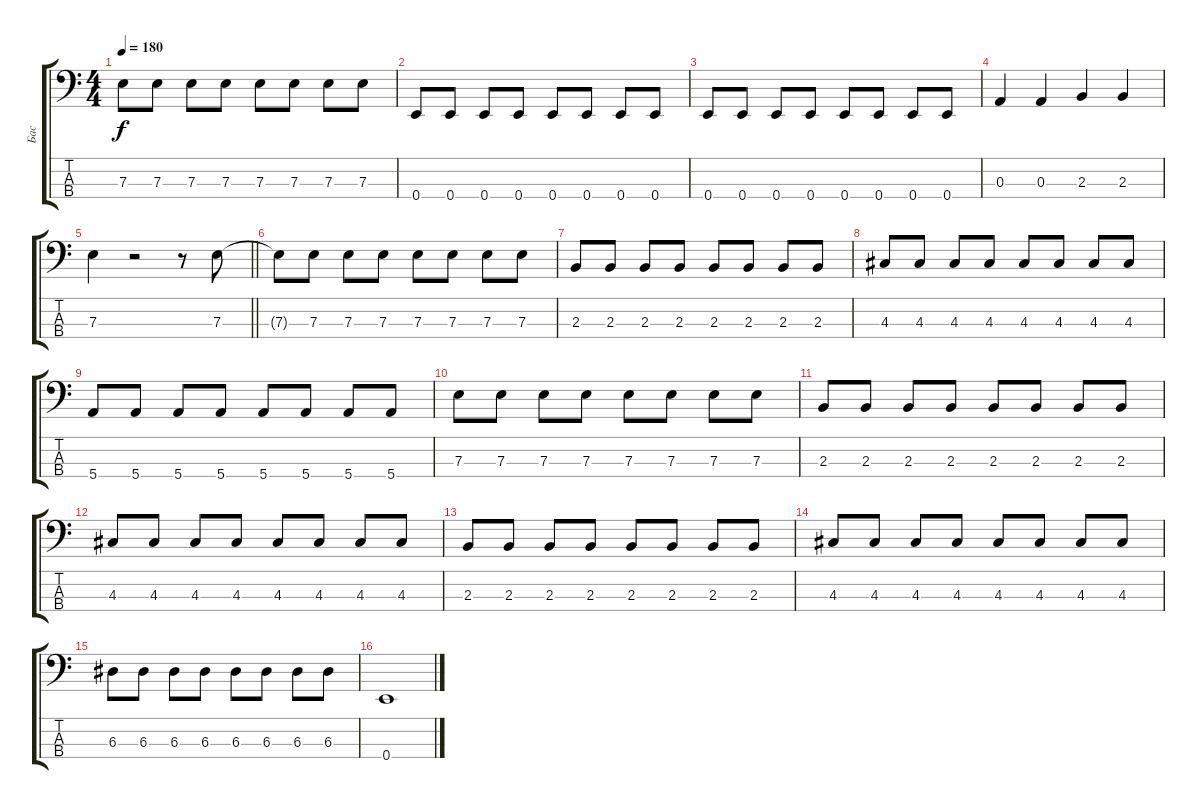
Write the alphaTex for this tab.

\track ("Бас" "Бас") {instrument electricbasspick}
\staff {score tabs}
\tuning (G2 D2 A1 E1) {hide}
\ts (4 4)
\tempo 180
\clef f4
\ks c
7.3.8{dy f} 7.3.8 7.3.8 7.3.8 7.3.8 7.3.8 7.3.8 7.3.8 |
0.4.8 0.4.8 0.4.8 0.4.8 0.4.8 0.4.8 0.4.8 0.4.8 |
0.4.8 0.4.8 0.4.8 0.4.8 0.4.8 0.4.8 0.4.8 0.4.8 |
0.3.4 0.3.4 2.3.4 2.3.4 |
\barLineRight lightlight
7.3.4 r.2 r.8 7.3.8 |
7.3{t}.8 7.3.8 7.3.8 7.3.8 7.3.8 7.3.8 7.3.8 7.3.8 |
2.3.8 2.3.8 2.3.8 2.3.8 2.3.8 2.3.8 2.3.8 2.3.8 |
4.3.8 4.3.8 4.3.8 4.3.8 4.3.8 4.3.8 4.3.8 4.3.8 |
5.4.8 5.4.8 5.4.8 5.4.8 5.4.8 5.4.8 5.4.8 5.4.8 |
7.3.8 7.3.8 7.3.8 7.3.8 7.3.8 7.3.8 7.3.8 7.3.8 |
2.3.8 2.3.8 2.3.8 2.3.8 2.3.8 2.3.8 2.3.8 2.3.8 |
4.3.8 4.3.8 4.3.8 4.3.8 4.3.8 4.3.8 4.3.8 4.3.8 |
2.3.8 2.3.8 2.3.8 2.3.8 2.3.8 2.3.8 2.3.8 2.3.8 |
4.3.8 4.3.8 4.3.8 4.3.8 4.3.8 4.3.8 4.3.8 4.3.8 |
6.3.8 6.3.8 6.3.8 6.3.8 6.3.8 6.3.8 6.3.8 6.3.8 |
0.4.1
